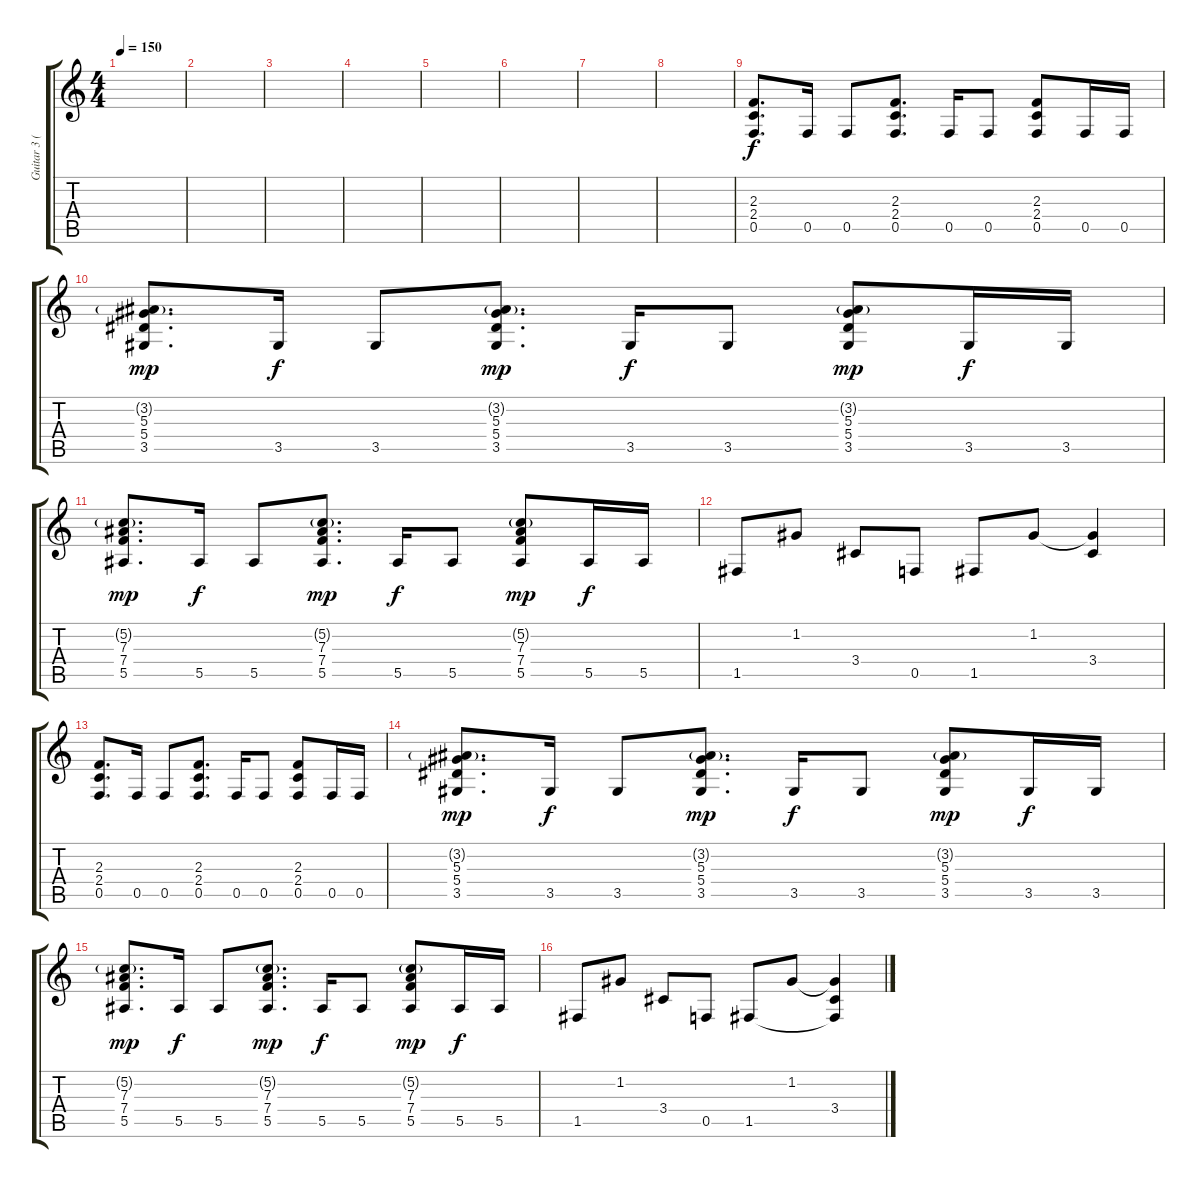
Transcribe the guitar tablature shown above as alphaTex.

\track ("Guitar 3 (Rhytm)" "Guitar 3 (") {instrument distortionguitar}
\staff {score tabs}
\tuning (C4 G3 Eb3 Bb2 F2 C2) {hide}
\ts (4 4)
\tempo 150
\clef g2
\ks c
|
|
|
|
|
|
|
|
(2.3 2.4 0.5).8{d} 0.5.16 0.5.8 (2.3 2.4 0.5).8{d} 0.5.16 0.5.8 (2.3 2.4 0.5).8 0.5.16 0.5.16 |
(3.2{g} 5.3 5.4 3.5).8{d dy mp} 3.5.16{dy f} 3.5.8 (3.2{g} 5.3 5.4 3.5).8{d dy mp} 3.5.16{dy f} 3.5.8 (3.2{g} 5.3 5.4 3.5).8{dy mp} 3.5.16{dy f} 3.5.16 |
(5.2{g} 7.3 7.4 5.5).8{d dy mp} 5.5.16{dy f} 5.5.8 (5.2{g} 7.3 7.4 5.5).8{d dy mp} 5.5.16{dy f} 5.5.8 (5.2{g} 7.3 7.4 5.5).8{dy mp} 5.5.16{dy f} 5.5.16 |
1.5.8 1.2.8 3.4.8 0.5.8 1.5.8 1.2.8 (1.2{t} 3.4).4 |
(2.3 2.4 0.5).8{d} 0.5.16 0.5.8 (2.3 2.4 0.5).8{d} 0.5.16 0.5.8 (2.3 2.4 0.5).8 0.5.16 0.5.16 |
(3.2{g} 5.3 5.4 3.5).8{d dy mp} 3.5.16{dy f} 3.5.8 (3.2{g} 5.3 5.4 3.5).8{d dy mp} 3.5.16{dy f} 3.5.8 (3.2{g} 5.3 5.4 3.5).8{dy mp} 3.5.16{dy f} 3.5.16 |
(5.2{g} 7.3 7.4 5.5).8{d dy mp} 5.5.16{dy f} 5.5.8 (5.2{g} 7.3 7.4 5.5).8{d dy mp} 5.5.16{dy f} 5.5.8 (5.2{g} 7.3 7.4 5.5).8{dy mp} 5.5.16{dy f} 5.5.16 |
1.5.8 1.2.8 3.4.8 0.5.8 1.5.8 1.2.8 (1.2{t} 3.4 1.5{t}).4
